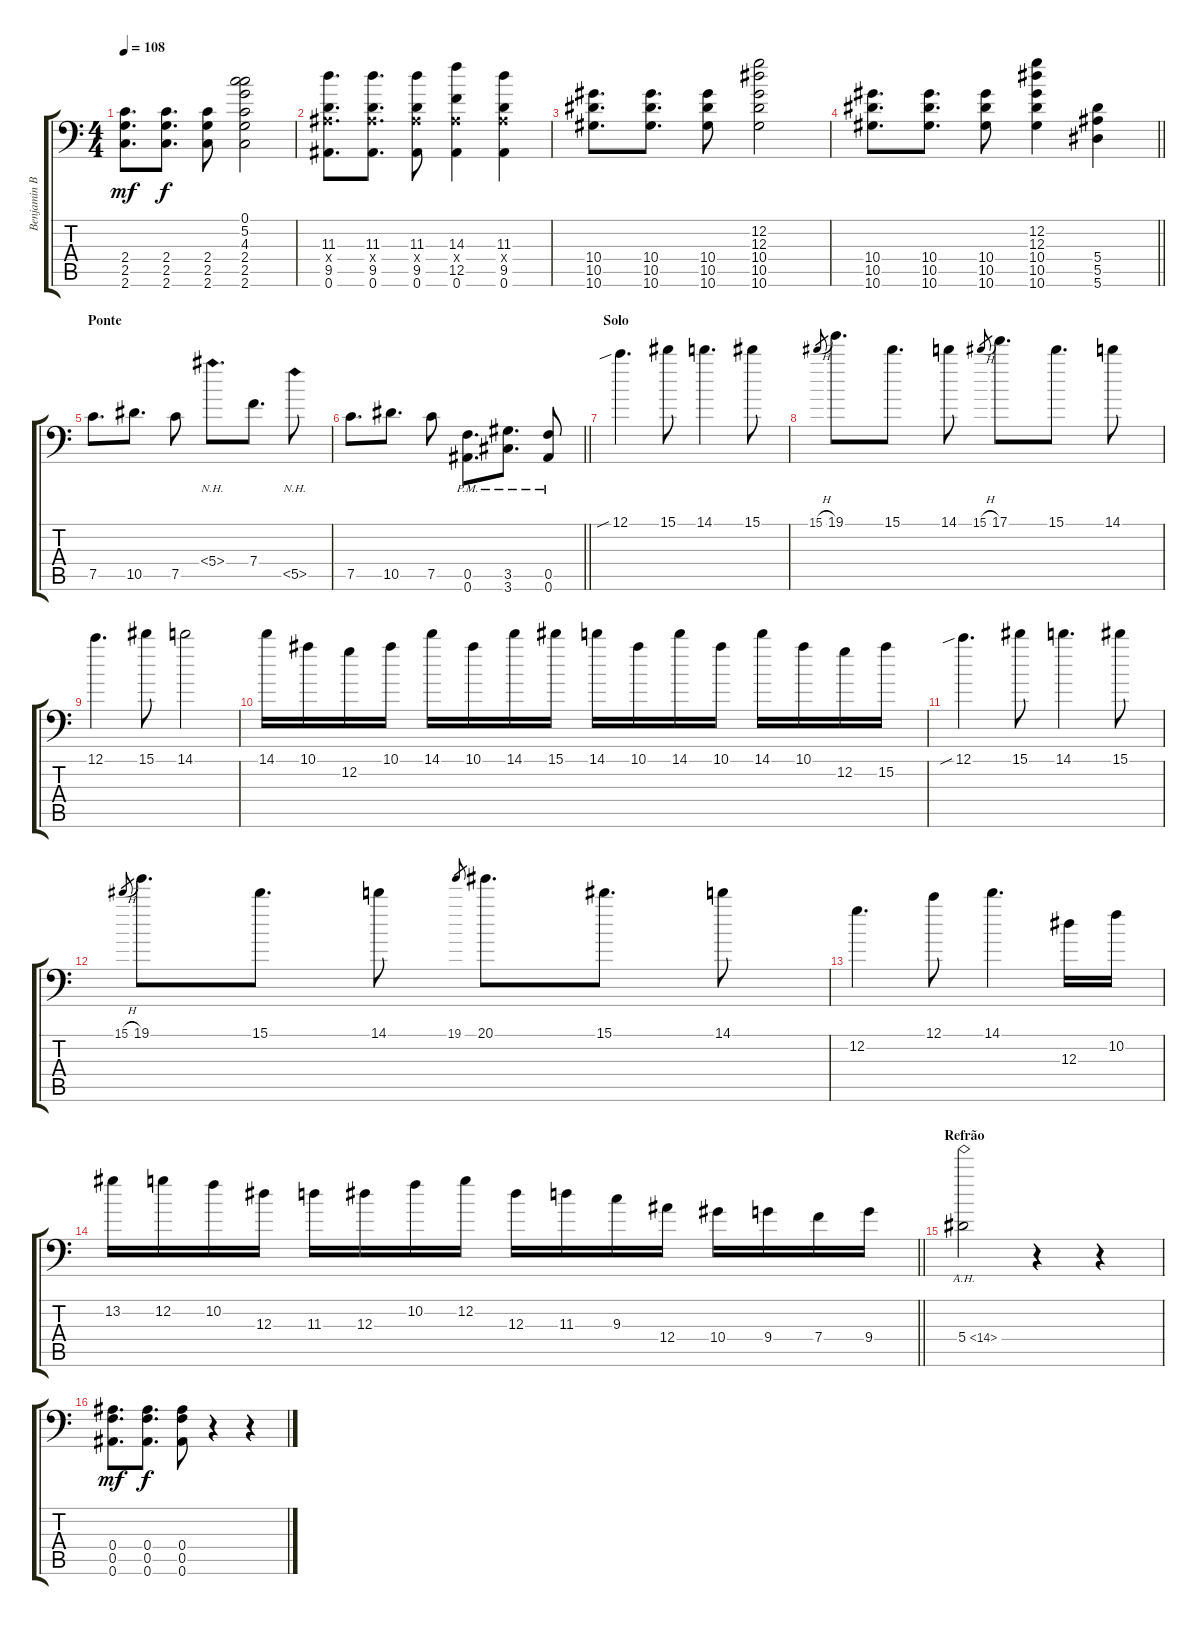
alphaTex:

\track ("Benjamin Burnley" "Benjamin B") {instrument distortionguitar}
\staff {score tabs}
\tuning (C4 G3 Eb3 Bb2 F2 Bb1) {hide}
\ts (4 4)
\tempo 108
\clef f4
\ks c
(2.4 2.5 2.6).8{d dy mf} (2.4 2.5 2.6).8{d dy f} (2.4 2.5 2.6).8 (0.1 5.2 4.3 2.4 2.5 2.6).2 |
(11.3 0.4{x} 9.5 0.6).8{d} (11.3 0.4{x} 9.5 0.6).8{d} (11.3 0.4{x} 9.5 0.6).8 (14.3 0.4{x} 12.5 0.6).4 (11.3 0.4{x} 9.5 0.6).4 |
(10.4 10.5 10.6).8{d} (10.4 10.5 10.6).8{d} (10.4 10.5 10.6).8 (12.2 12.3 10.4 10.5 10.6).2 |
\barLineRight lightlight
(10.4 10.5 10.6).8{d} (10.4 10.5 10.6).8{d} (10.4 10.5 10.6).8 (12.2 12.3 10.4 10.5 10.6).4 (5.4 5.5 5.6).4 |
\section ("" "Ponte")
7.5.8{d} 10.5.8{d} 7.5.8 5.4{nh}.8{d} 7.4.8{d} 5.5{nh}.8 |
\barLineRight lightlight
7.5.8{d} 10.5.8{d} 7.5.8 (0.5{pm} 0.6{pm}).8{d} (3.5{pm} 3.6{pm}).8{d} (0.5{pm} 0.6{pm}).8 |
\section ("" "Solo")
12.1{sib}.4{d} 15.1.8 14.1.4{d} 15.1.8 |
15.1{h}.8{gr} 19.1.8{d} 15.1.8{d} 14.1.8 15.1{h}.8{gr} 17.1.8{d} 15.1.8{d} 14.1.8 |
12.1.4{d} 15.1.8 14.1.2 |
14.1.16 10.1.16 12.2.16 10.1.16 14.1.16 10.1.16 14.1.16 15.1.16 14.1.16 10.1.16 14.1.16 10.1.16 14.1.16 10.1.16 12.2.16 15.2.16 |
12.1{sib}.4{d} 15.1.8 14.1.4{d} 15.1.8 |
15.1{h}.8{gr} 19.1.8{d} 15.1.8{d} 14.1.8 19.1.8{gr} 20.1.8{d} 15.1.8{d} 14.1.8 |
12.2.4{d} 12.1.8 14.1.4{d} 12.3.16 10.2.16 |
\barLineRight lightlight
13.2.16 12.2.16 10.2.16 12.3.16 11.3.16 12.3.16 10.2.16 12.2.16 12.3.16 11.3.16 9.3.16 12.4.16 10.4.16 9.4.16 7.4.16 9.4.16 |
\section ("" "Refrão")
5.4{ah 9}.2 r.4 r.4 |
(0.4 0.5 0.6).8{d dy mf} (0.4 0.5 0.6).8{d dy f} (0.4 0.5 0.6).8 r.4 r.4
